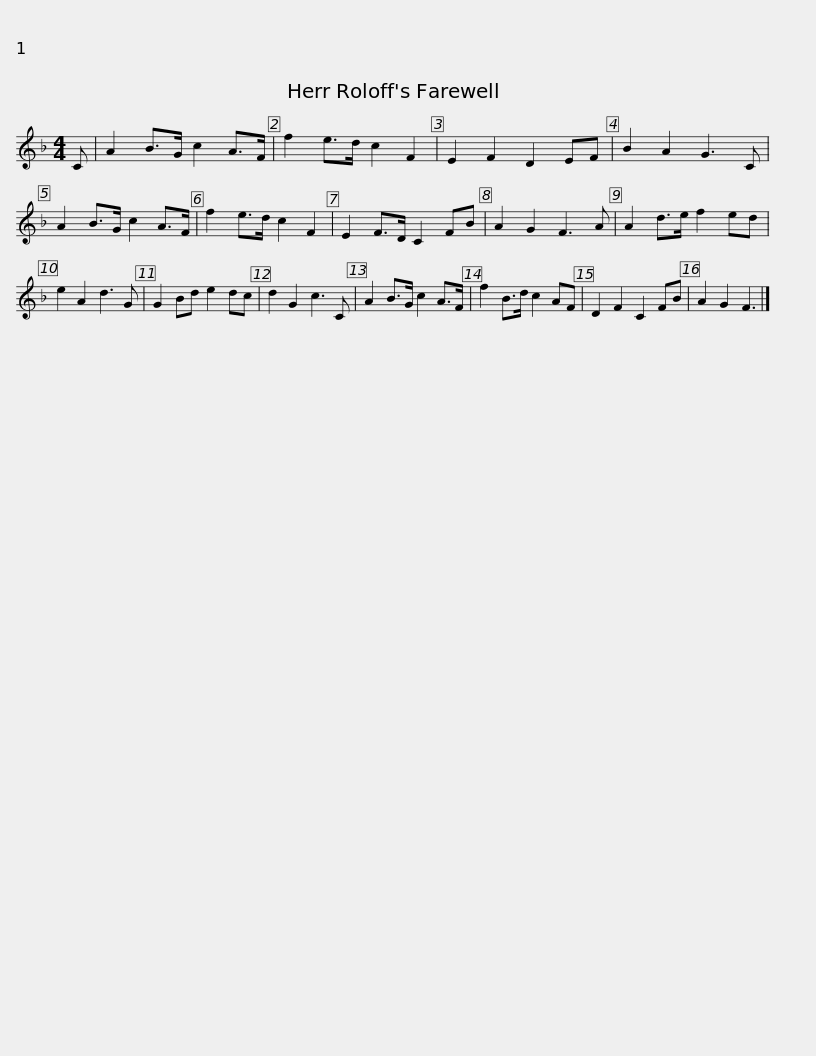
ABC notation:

X:1
L:1/8
M:4/4
I:linebreak $
K:F
V:1 treble
V:1
 C | A2 B>G c2 A>F | f2 e>d c2 F2 | E2 F2 D2 EF | B2 A2 G3 C | %5
 A2 B>G c2 A>F | f2 e>d c2 F2 | E2 F>D C2 FB |$ A2 G2 F3 A | A2 d>e f2 ed | %10
 e2 A2 d3 G | G2 Bd e2 dc | d2 G2 c3 C | A2 B>G c2 A>F | f2 B>d c2 AF |$ %15
 D2 F2 C2 FB | A2 G2 F3 |] %17
